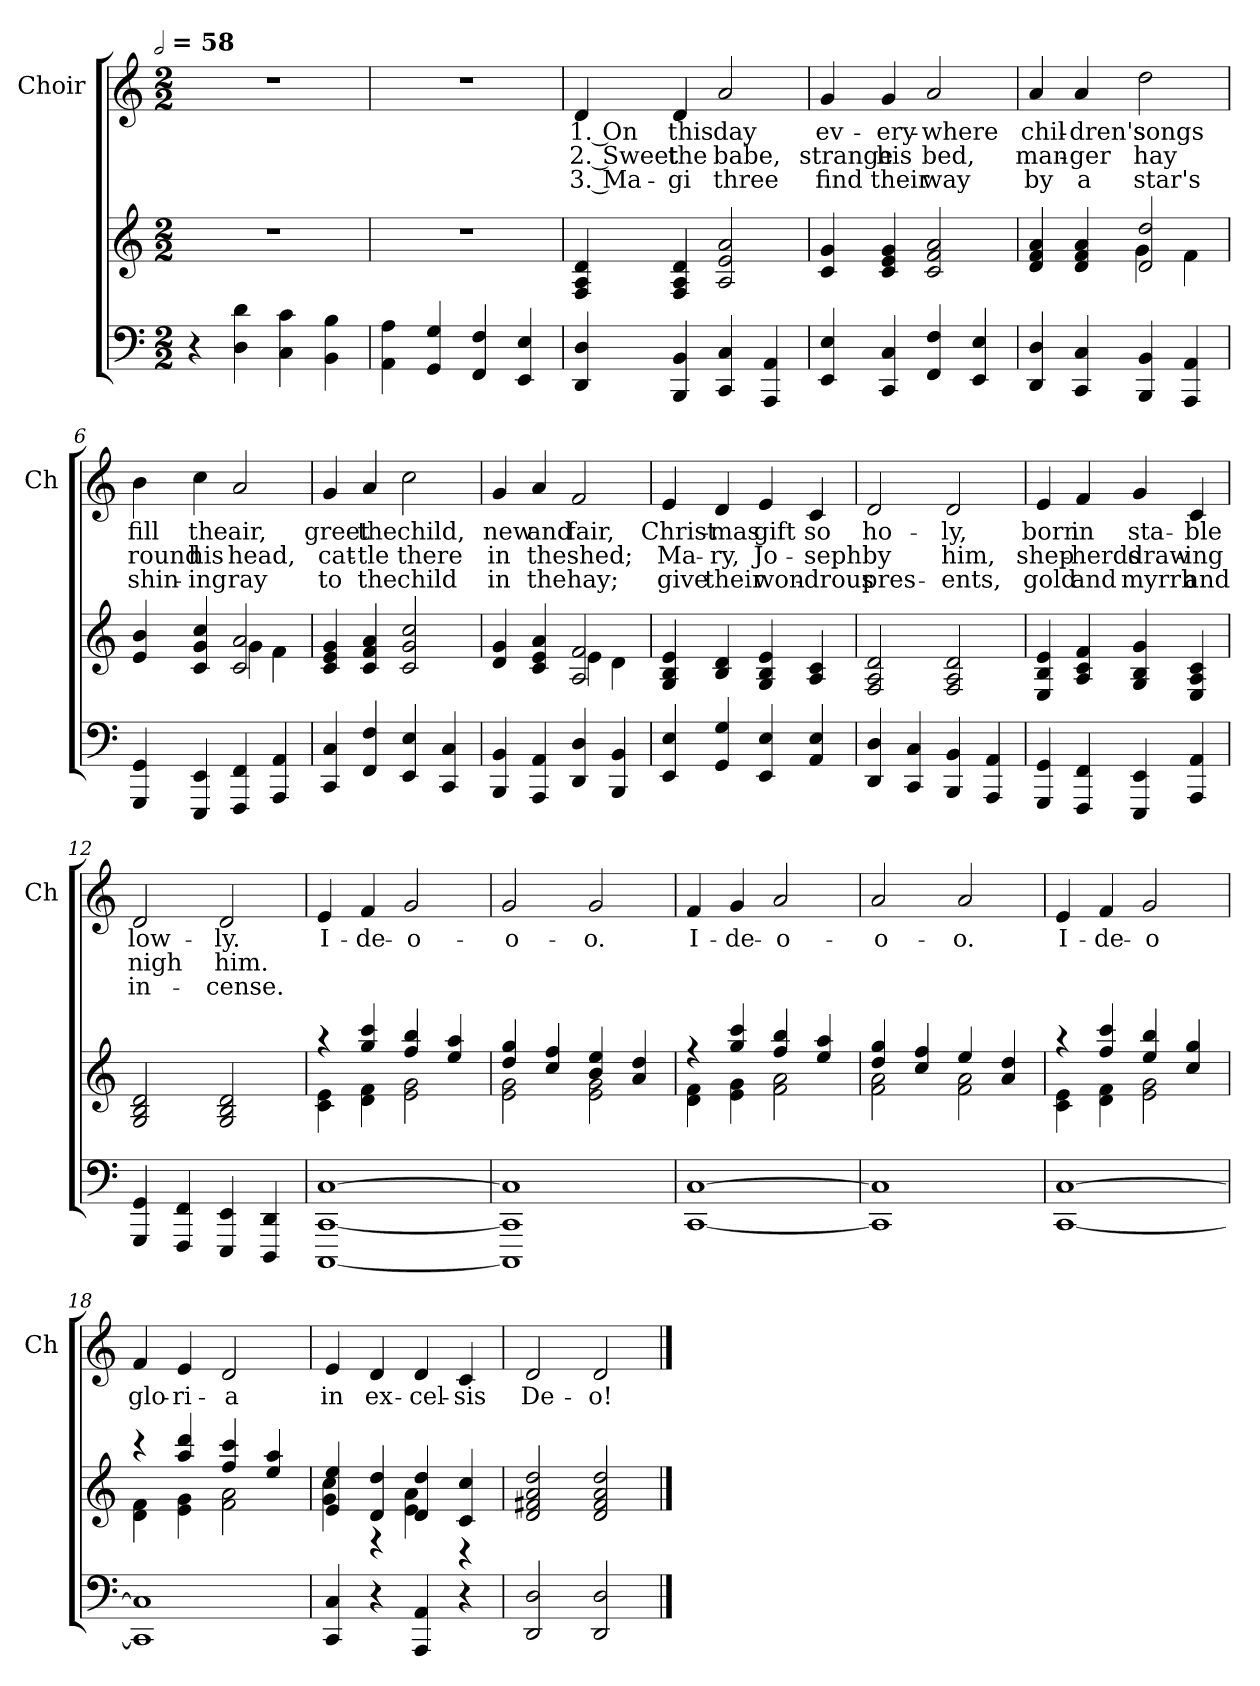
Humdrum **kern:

**kern	**kern	**kern	**text	**text	**text
*part2	*part2	*part1	*part1	*part1	*part1
*staff3	*staff2	*staff1	*staff1	*staff1	*staff1
*	*	*I"Choir	*	*	*
*	*	*I'Ch	*	*	*
*clefF4	*clefG2	*clefG2	*	*	*
!!LO:TX:omd:t=[half] = 58
*M2/2	*M2/2	*M2/2	*	*	*
*MM116	*MM116	*MM116	*	*	*
=1	=1	=1	=1	=1	=1
4r	1r	1r	.	.	.
4D 4d	.	.	.	.	.
4C 4c	.	.	.	.	.
4BB 4B	.	.	.	.	.
=2	=2	=2	=2	=2	=2
4AA 4A	1r	1r	.	.	.
4GG 4G	.	.	.	.	.
4FF 4F	.	.	.	.	.
4EE 4E	.	.	.	.	.
=3	=3	=3	=3	=3	=3
4DD 4D	4F 4A 4d	4d	1. On	2. Sweet	3. Ma-
4BBB 4BB	4F 4A 4d	4d	this	the	-gi
4CC 4C	2A 2e 2a	2a	day	babe,	three
4AAA 4AA	.	.	.	.	.
=4	=4	=4	=4	=4	=4
4EE 4E	4c 4g	4g	ev-	strange	find
4CC 4C	4c 4e 4g	4g	-ery-	his	their
4FF 4F	2c 2f 2a	2a	-where	bed,	way
4EE 4E	.	.	.	.	.
!!LO:LB:g=z
=5	=5	=5	=5	=5	=5
*	*^	*	*	*	*
4DD 4D	4d 4f 4a	2ryy	4a	chil-	man-	by
4CC 4C	4d 4f 4a	.	4a	-dren's	-ger	a
4BBB 4BB	2d 2dd	4g	2dd	songs	hay	star's
4AAA 4AA	.	4f	.	.	.	.
=6	=6	=6	=6	=6	=6	=6
4GGG 4GG	4e 4b	2ryy	4b	fill	round	shin-
4EEE 4EE	4c 4g 4cc	.	4cc	the	his	-ing
4FFF 4FF	2c 2a	4g	2a	air,	head,	ray
4AAA 4AA	.	4f	.	.	.	.
*	*v	*v	*	*	*	*
=7	=7	=7	=7	=7	=7
4CC 4C	4c 4e 4g	4g	greet	cat-	to
4FF 4F	4c 4f 4a	4a	the	-tle	the
4EE 4E	2c 2g 2cc	2cc	child,	there	child
4CC 4C	.	.	.	.	.
=8	=8	=8	=8	=8	=8
*	*^	*	*	*	*
4BBB 4BB	4d 4g	2ryy	4g	new	in	in
4AAA 4AA	4c 4e 4a	.	4a	and	the	the
4DD 4D	2A 2f	4e	2f	fair,	shed;	hay;
4BBB 4BB	.	4d	.	.	.	.
*	*v	*v	*	*	*	*
!!LO:LB:g=z
=9	=9	=9	=9	=9	=9
4EE 4E	4G 4B 4e	4e	Christ-	Ma-	give
4GG 4G	4B 4d	4d	-mas	-ry,	their
4EE 4E	4G 4B 4e	4e	gift	Jo-	won-
4AA 4E	4A 4c	4c	so	-seph	-drous
=10	=10	=10	=10	=10	=10
4DD 4D	2F 2A 2d	2d	ho-	by	pres-
4CC 4C	.	.	.	.	.
4BBB 4BB	2F 2A 2d	2d	-ly,	him,	-ents,
4AAA 4AA	.	.	.	.	.
=11	=11	=11	=11	=11	=11
4GGG 4GG	4E 4B 4e	4e	born	shep-	gold
4FFF 4FF	4A 4c 4f	4f	in	-herds	and
4EEE 4EE	4G 4B 4g	4g	sta-	draw-	myrrh
4AAA 4AA	4E 4A 4c	4c	-ble	-ing	and
=12	=12	=12	=12	=12	=12
4GGG 4GG	2G 2B 2d	2d	low-	nigh	in-
4FFF 4FF	.	.	.	.	.
4EEE 4EE	2G 2B 2d	2d	-ly.	him.	-cense.
4DDD 4DD	.	.	.	.	.
!!LO:PB:g=z
=13	=13	=13	=13	=13	=13
*	*^	*	*	*	*
[1CCC [1CC [1C	4r	4c 4e	4e	I-	.	.
.	4gg 4ccc	4d 4f	4f	-de-	.	.
.	4ff 4bb	2e 2g	2g	-o-	.	.
.	4ee 4aa	.	.	.	.	.
=14	=14	=14	=14	=14	=14	=14
1CCC] 1CC] 1C]	4dd 4gg	2e 2g	2g	-o-	.	.
.	4cc 4ff	.	.	.	.	.
.	4b 4ee	2e 2g	2g	-o.	.	.
.	4a 4dd	.	.	.	.	.
=15	=15	=15	=15	=15	=15	=15
[1CC [1C	4r	4d 4f	4f	I-	.	.
.	4gg 4ccc	4e 4g	4g	-de-	.	.
.	4ff 4bb	2f 2a	2a	-o-	.	.
.	4ee 4aa	.	.	.	.	.
=16	=16	=16	=16	=16	=16	=16
1CC] 1C]	4dd 4gg	2f 2a	2a	-o-	.	.
.	4cc 4ff	.	.	.	.	.
.	4ee	2f 2a	2a	-o.	.	.
.	4a 4dd	.	.	.	.	.
!!LO:LB:g=z
=17	=17	=17	=17	=17	=17	=17
[1CC [1C	4r	4c 4e	4e	I-	.	.
.	4ff 4ccc	4d 4f	4f	-de-	.	.
.	4ee 4bb	2e 2g	2g	-o	.	.
.	4cc 4gg	.	.	.	.	.
=18	=18	=18	=18	=18	=18	=18
1CC] 1C]	4r	4d 4f	4f	glo-	.	.
.	4aa 4ddd	4e 4g	4e	-ri-	.	.
.	4ff 4ccc	2f 2a	2d	-a	.	.
.	4ee 4aa	.	.	.	.	.
=19	=19	=19	=19	=19	=19	=19
4CC 4C	4e 4ee	4g 4cc	4e	in	.	.
4r	4d 4dd	4r	4d	ex-	.	.
4AAA 4AA	4d 4dd	4e 4a	4d	-cel-	.	.
4r	4c 4cc	4r	4c	-sis	.	.
*	*v	*v	*	*	*	*
=20	=20	=20	=20	=20	=20
2DD 2D	2d 2f#X 2a 2dd	2d	De-	.	.
2DD 2D	2d 2f# 2a 2dd	2d	-o!	.	.
==	==	==	==	==	==
*-	*-	*-	*-	*-	*-
